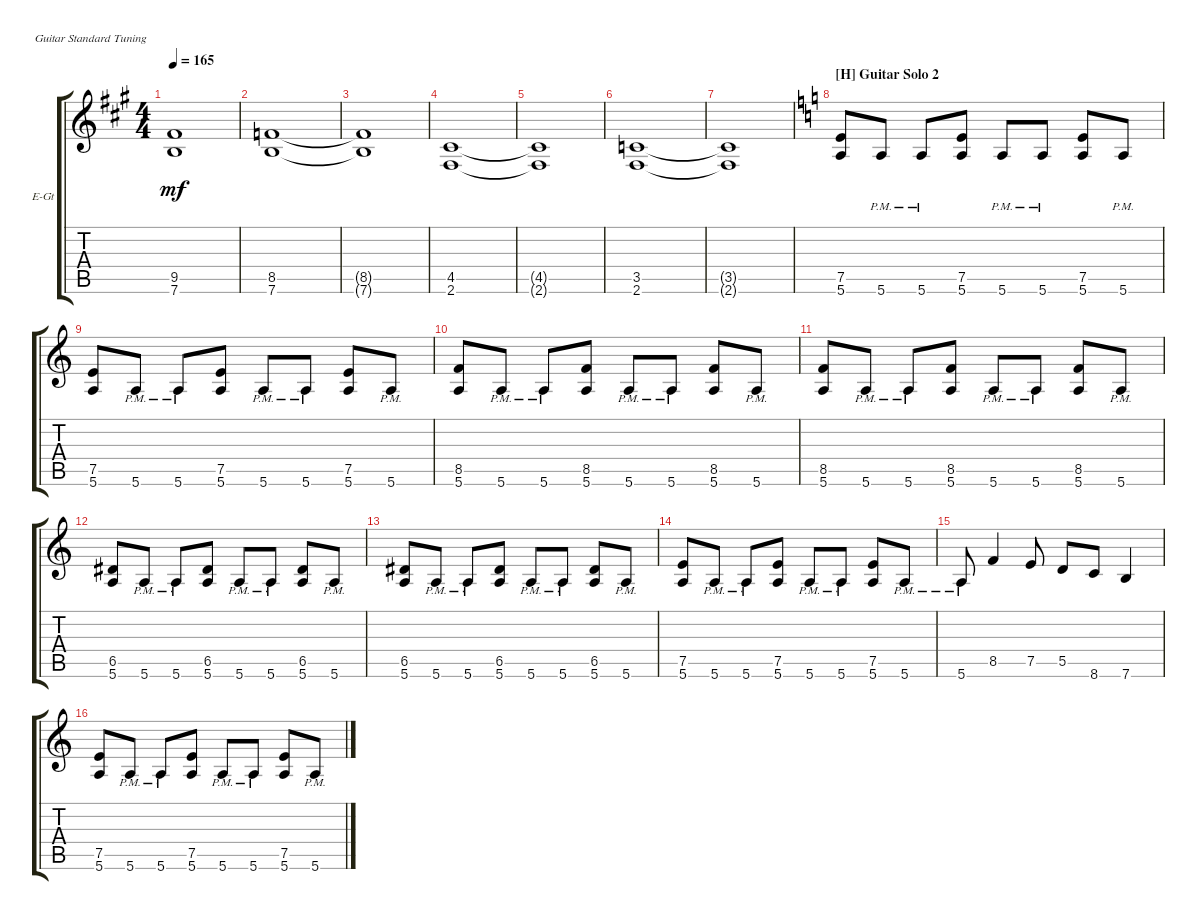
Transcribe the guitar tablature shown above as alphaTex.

\bracketExtendMode groupsimilarinstruments
\firstSystemTrackNameOrientation horizontal
\otherSystemsTrackNameOrientation horizontal
\track ("Gtr 1" "E-Gt") {instrument acousticgrandpiano}
\staff {score tabs}
\tuning (E4 B3 G3 D3 A2 E2)
\displaytranspose 12
\ts (4 4)
\tempo 165
\clef g2
\ks a
(9.5{t} 7.6{t}).1{dy mf} |
(8.5 7.6).1 |
(8.5{t} 7.6{t}).1 |
(4.5 2.6).1 |
(4.5{t} 2.6{t}).1 |
(3.5 2.6).1 |
(3.5{t} 2.6{t}).1 |
\section ("H" "Guitar Solo 2")
\ks c
(7.5 5.6).8 5.6{pm}.8 5.6{pm}.8 (7.5 5.6).8 5.6{pm}.8 5.6{pm}.8 (7.5 5.6).8 5.6{pm}.8 |
(7.5 5.6).8 5.6{pm}.8 5.6{pm}.8 (7.5 5.6).8 5.6{pm}.8 5.6{pm}.8 (7.5 5.6).8 5.6{pm}.8 |
(8.5 5.6).8 5.6{pm}.8 5.6{pm}.8 (8.5 5.6).8 5.6{pm}.8 5.6{pm}.8 (8.5 5.6).8 5.6{pm}.8 |
(8.5 5.6).8 5.6{pm}.8 5.6{pm}.8 (8.5 5.6).8 5.6{pm}.8 5.6{pm}.8 (8.5 5.6).8 5.6{pm}.8 |
(6.5 5.6).8 5.6{pm}.8 5.6{pm}.8 (6.5 5.6).8 5.6{pm}.8 5.6{pm}.8 (6.5 5.6).8 5.6{pm}.8 |
(6.5 5.6).8 5.6{pm}.8 5.6{pm}.8 (6.5 5.6).8 5.6{pm}.8 5.6{pm}.8 (6.5 5.6).8 5.6{pm}.8 |
(7.5 5.6).8 5.6{pm}.8 5.6{pm}.8 (7.5 5.6).8 5.6{pm}.8 5.6{pm}.8 (7.5 5.6).8 5.6{pm}.8 |
5.6{pm}.8 8.5.4 7.5.8 5.5.8 8.6.8 7.6.4 |
(7.5 5.6).8 5.6{pm}.8 5.6{pm}.8 (7.5 5.6).8 5.6{pm}.8 5.6{pm}.8 (7.5 5.6).8 5.6{pm}.8
